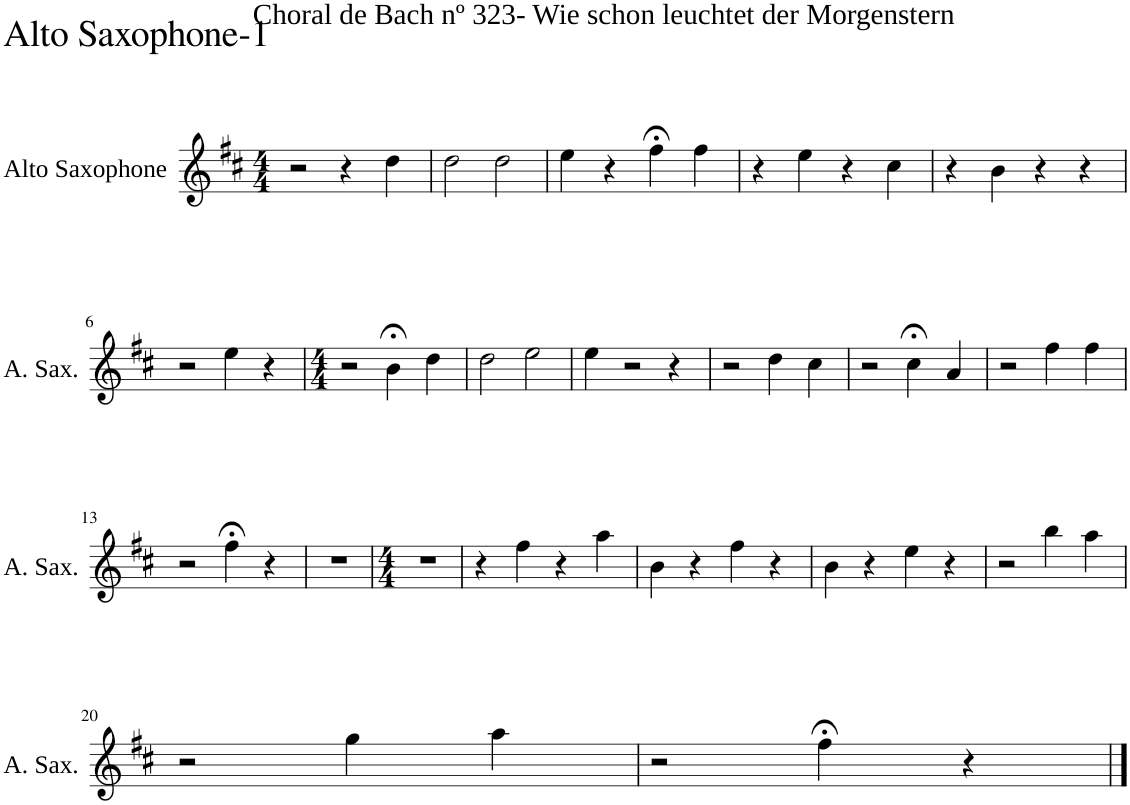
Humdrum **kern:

**kern
*part1
*staff1
*I"Alto Saxophone
*I'A. Sax.
*clefG2
*Trd5c9
*k[f#c#]
*M4/4
=1
2r
4r
4dd\
=2
2dd\
2dd\
=3
4ee\
4r
4ff#;<\
4ff#\
=4
4r
4ee\
4r
4cc#\
=5
4r
4b\
4r
4r
!!LO:LB:g=z
=6
2r
4ee\
4r
=7
*M4/4
2r
4b;<\
4dd\
=8
2dd\
2ee\
=9
4ee\
2r
4r
=10
2r
4dd\
4cc#\
=11
2r
4cc#;<\
4a/
=12
2r
4ff#\
4ff#\
!!LO:LB:g=z
=13
2r
4ff#;<\
4r
=14
1r
=15
*M4/4
1r
=16
4r
4ff#\
4r
4aa\
=17
4b\
4r
4ff#\
4r
=18
4b\
4r
4ee\
4r
=19
2r
4bb\
4aa\
!!LO:LB:g=z
=20
2r
4gg\
4aa\
=21
2r
4ff#;<\
4r
==
*-
